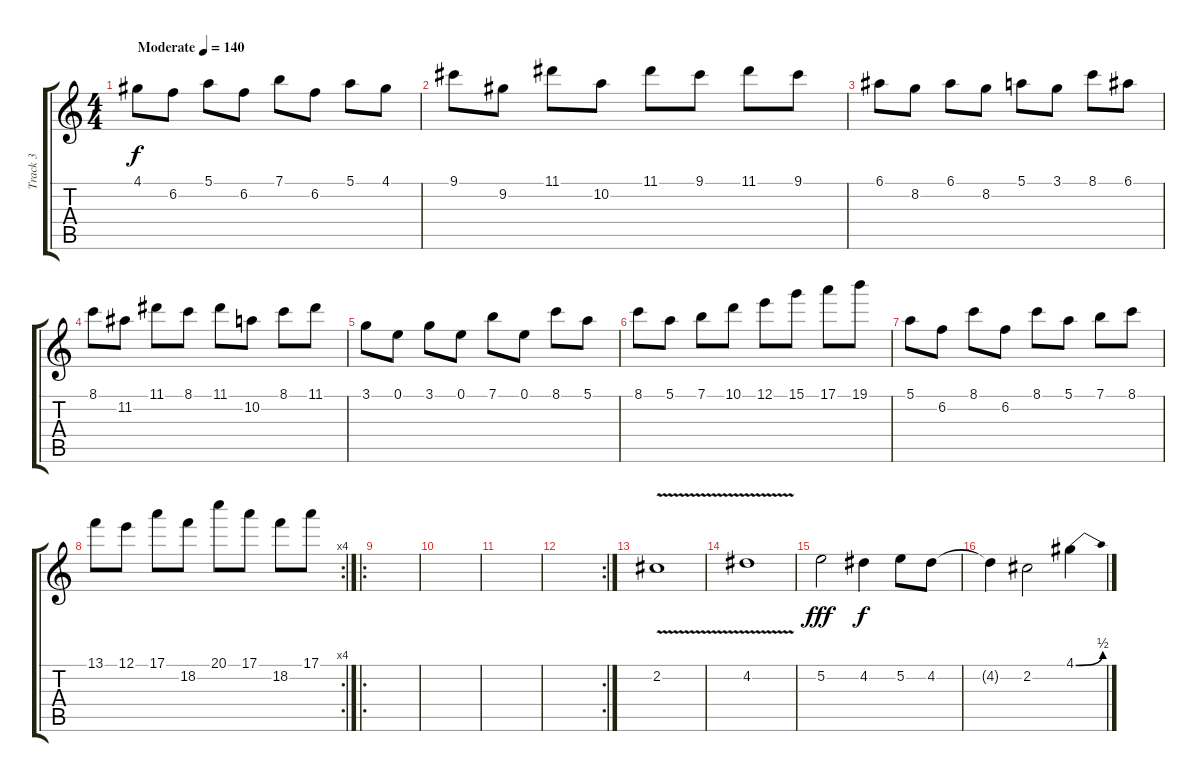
\track ("Track 3" "Track 3") {instrument electricguitarjazz}
\staff {score tabs}
\tuning (E4 B3 G3 D3 A2 E2) {hide}
\ts (4 4)
\tempo (140 "Moderate")
\clef g2
\ks c
4.1.8{dy f instrument electricguitarjazz} 6.2.8 5.1.8 6.2.8 7.1.8 6.2.8 5.1.8 4.1.8 |
9.1.8 9.2.8 11.1.8 10.2.8 11.1.8 9.1.8 11.1.8 9.1.8 |
6.1.8 8.2.8 6.1.8 8.2.8 5.1.8 3.1.8 8.1.8 6.1.8 |
8.1.8 11.2.8 11.1.8 8.1.8 11.1.8 10.2.8 8.1.8 11.1.8 |
3.1.8 0.1.8 3.1.8 0.1.8 7.1.8 0.1.8 8.1.8 5.1.8 |
8.1.8 5.1.8 7.1.8 10.1.8 12.1.8 15.1.8 17.1.8 19.1.8 |
5.1.8 6.2.8 8.1.8 6.2.8 8.1.8 5.1.8 7.1.8 8.1.8 |
\rc 4
13.1.8 12.1.8 17.1.8 18.2.8 20.1.8 17.1.8 18.2.8 17.1.8 |
\ro
|
|
|
\rc 2
|
2.2{v}.1 |
4.2{v}.1 |
5.2.2{dy fff} 4.2.4{dy f} 5.2.8 4.2.8 |
4.2{t}.4 2.2.2 4.1{be (bend 0 0 60 2)}.4
